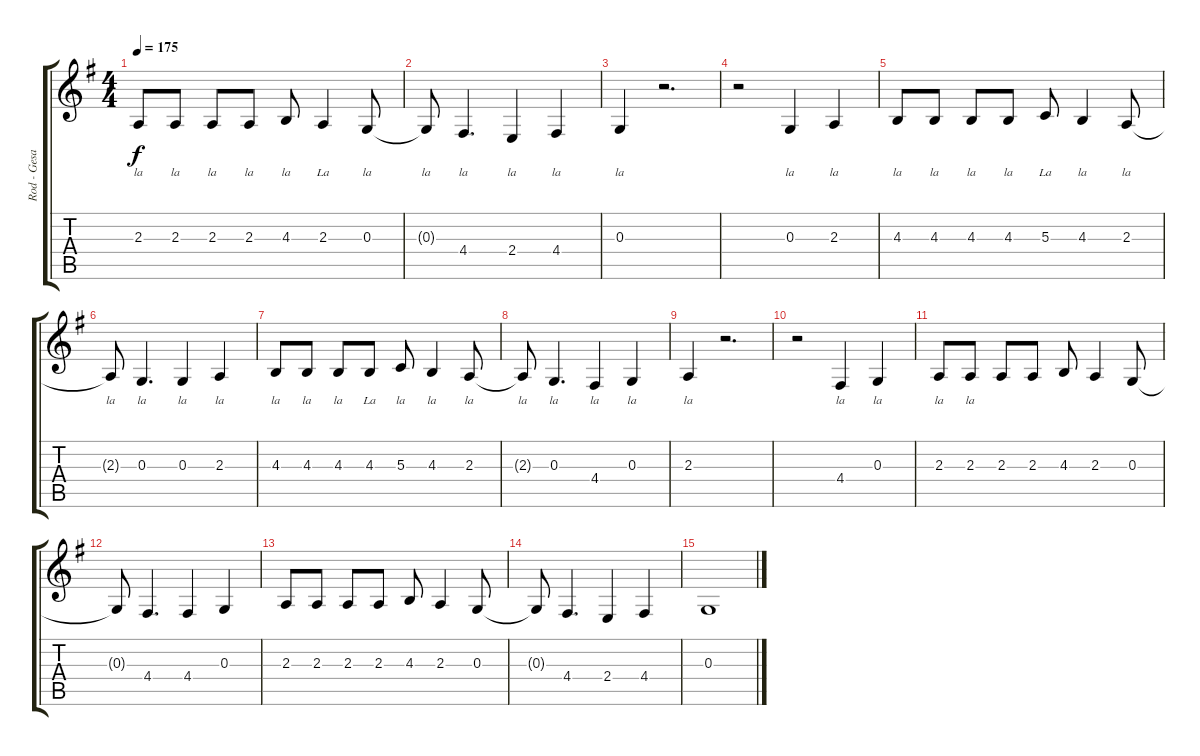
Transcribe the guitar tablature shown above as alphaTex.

\track ("Rod - Gesang" "Rod - Gesa") {instrument lead8bassandlead}
\staff {score tabs}
\tuning (E4 B3 G3 D3 A2 E2) {hide}
\ts (4 4)
\tempo 175
\clef g2
\ks g
2.3.8{lyrics (0 "la") lyrics (1 "") lyrics (2 "") lyrics (3 "") lyrics (4 "") dy f} 2.3.8{lyrics (0 "la") lyrics (1 "") lyrics (2 "") lyrics (3 "") lyrics (4 "")} 2.3.8{lyrics (0 "la") lyrics (1 "") lyrics (2 "") lyrics (3 "") lyrics (4 "")} 2.3.8{lyrics (0 "la") lyrics (1 "") lyrics (2 "") lyrics (3 "") lyrics (4 "")} 4.3.8{lyrics (0 "la") lyrics (1 "") lyrics (2 "") lyrics (3 "") lyrics (4 "")} 2.3.4{lyrics (0 "La") lyrics (1 "") lyrics (2 "") lyrics (3 "") lyrics (4 "")} 0.3.8{lyrics (0 "la") lyrics (1 "") lyrics (2 "") lyrics (3 "") lyrics (4 "")} |
0.3{t}.8{lyrics (0 "la") lyrics (1 "") lyrics (2 "") lyrics (3 "") lyrics (4 "")} 4.4.4{d lyrics (0 "la") lyrics (1 "") lyrics (2 "") lyrics (3 "") lyrics (4 "")} 2.4.4{lyrics (0 "la") lyrics (1 "") lyrics (2 "") lyrics (3 "") lyrics (4 "")} 4.4.4{lyrics (0 "la") lyrics (1 "") lyrics (2 "") lyrics (3 "") lyrics (4 "")} |
0.3.4{lyrics (0 "la") lyrics (1 "") lyrics (2 "") lyrics (3 "") lyrics (4 "")} r.2{d} |
r.2 0.3.4{lyrics (0 "la") lyrics (1 "") lyrics (2 "") lyrics (3 "") lyrics (4 "")} 2.3.4{lyrics (0 "la") lyrics (1 "") lyrics (2 "") lyrics (3 "") lyrics (4 "")} |
4.3.8{lyrics (0 "la") lyrics (1 "") lyrics (2 "") lyrics (3 "") lyrics (4 "")} 4.3.8{lyrics (0 "la") lyrics (1 "") lyrics (2 "") lyrics (3 "") lyrics (4 "")} 4.3.8{lyrics (0 "la") lyrics (1 "") lyrics (2 "") lyrics (3 "") lyrics (4 "")} 4.3.8{lyrics (0 "la") lyrics (1 "") lyrics (2 "") lyrics (3 "") lyrics (4 "")} 5.3.8{lyrics (0 "La") lyrics (1 "") lyrics (2 "") lyrics (3 "") lyrics (4 "")} 4.3.4{lyrics (0 "la") lyrics (1 "") lyrics (2 "") lyrics (3 "") lyrics (4 "")} 2.3.8{lyrics (0 "la") lyrics (1 "") lyrics (2 "") lyrics (3 "") lyrics (4 "")} |
2.3{t}.8{lyrics (0 "la") lyrics (1 "") lyrics (2 "") lyrics (3 "") lyrics (4 "")} 0.3.4{d lyrics (0 "la") lyrics (1 "") lyrics (2 "") lyrics (3 "") lyrics (4 "")} 0.3.4{lyrics (0 "la") lyrics (1 "") lyrics (2 "") lyrics (3 "") lyrics (4 "")} 2.3.4{lyrics (0 "la") lyrics (1 "") lyrics (2 "") lyrics (3 "") lyrics (4 "")} |
4.3.8{lyrics (0 "la") lyrics (1 "") lyrics (2 "") lyrics (3 "") lyrics (4 "")} 4.3.8{lyrics (0 "la") lyrics (1 "") lyrics (2 "") lyrics (3 "") lyrics (4 "")} 4.3.8{lyrics (0 "la") lyrics (1 "") lyrics (2 "") lyrics (3 "") lyrics (4 "")} 4.3.8{lyrics (0 "La") lyrics (1 "") lyrics (2 "") lyrics (3 "") lyrics (4 "")} 5.3.8{lyrics (0 "la") lyrics (1 "") lyrics (2 "") lyrics (3 "") lyrics (4 "")} 4.3.4{lyrics (0 "la") lyrics (1 "") lyrics (2 "") lyrics (3 "") lyrics (4 "")} 2.3.8{lyrics (0 "la") lyrics (1 "") lyrics (2 "") lyrics (3 "") lyrics (4 "")} |
2.3{t}.8{lyrics (0 "la") lyrics (1 "") lyrics (2 "") lyrics (3 "") lyrics (4 "")} 0.3.4{d lyrics (0 "la") lyrics (1 "") lyrics (2 "") lyrics (3 "") lyrics (4 "")} 4.4.4{lyrics (0 "la") lyrics (1 "") lyrics (2 "") lyrics (3 "") lyrics (4 "")} 0.3.4{lyrics (0 "la") lyrics (1 "") lyrics (2 "") lyrics (3 "") lyrics (4 "")} |
2.3.4{lyrics (0 "la") lyrics (1 "") lyrics (2 "") lyrics (3 "") lyrics (4 "")} r.2{d} |
r.2 4.4.4{lyrics (0 "la") lyrics (1 "") lyrics (2 "") lyrics (3 "") lyrics (4 "")} 0.3.4{lyrics (0 "la") lyrics (1 "") lyrics (2 "") lyrics (3 "") lyrics (4 "")} |
2.3.8{lyrics (0 "la") lyrics (1 "") lyrics (2 "") lyrics (3 "") lyrics (4 "")} 2.3.8{lyrics (0 "la") lyrics (1 "") lyrics (2 "") lyrics (3 "") lyrics (4 "")} 2.3.8 2.3.8 4.3.8 2.3.4 0.3.8 |
0.3{t}.8 4.4.4{d} 4.4.4 0.3.4 |
2.3.8 2.3.8 2.3.8 2.3.8 4.3.8 2.3.4 0.3.8 |
0.3{t}.8 4.4.4{d} 2.4.4 4.4.4 |
0.3.1
